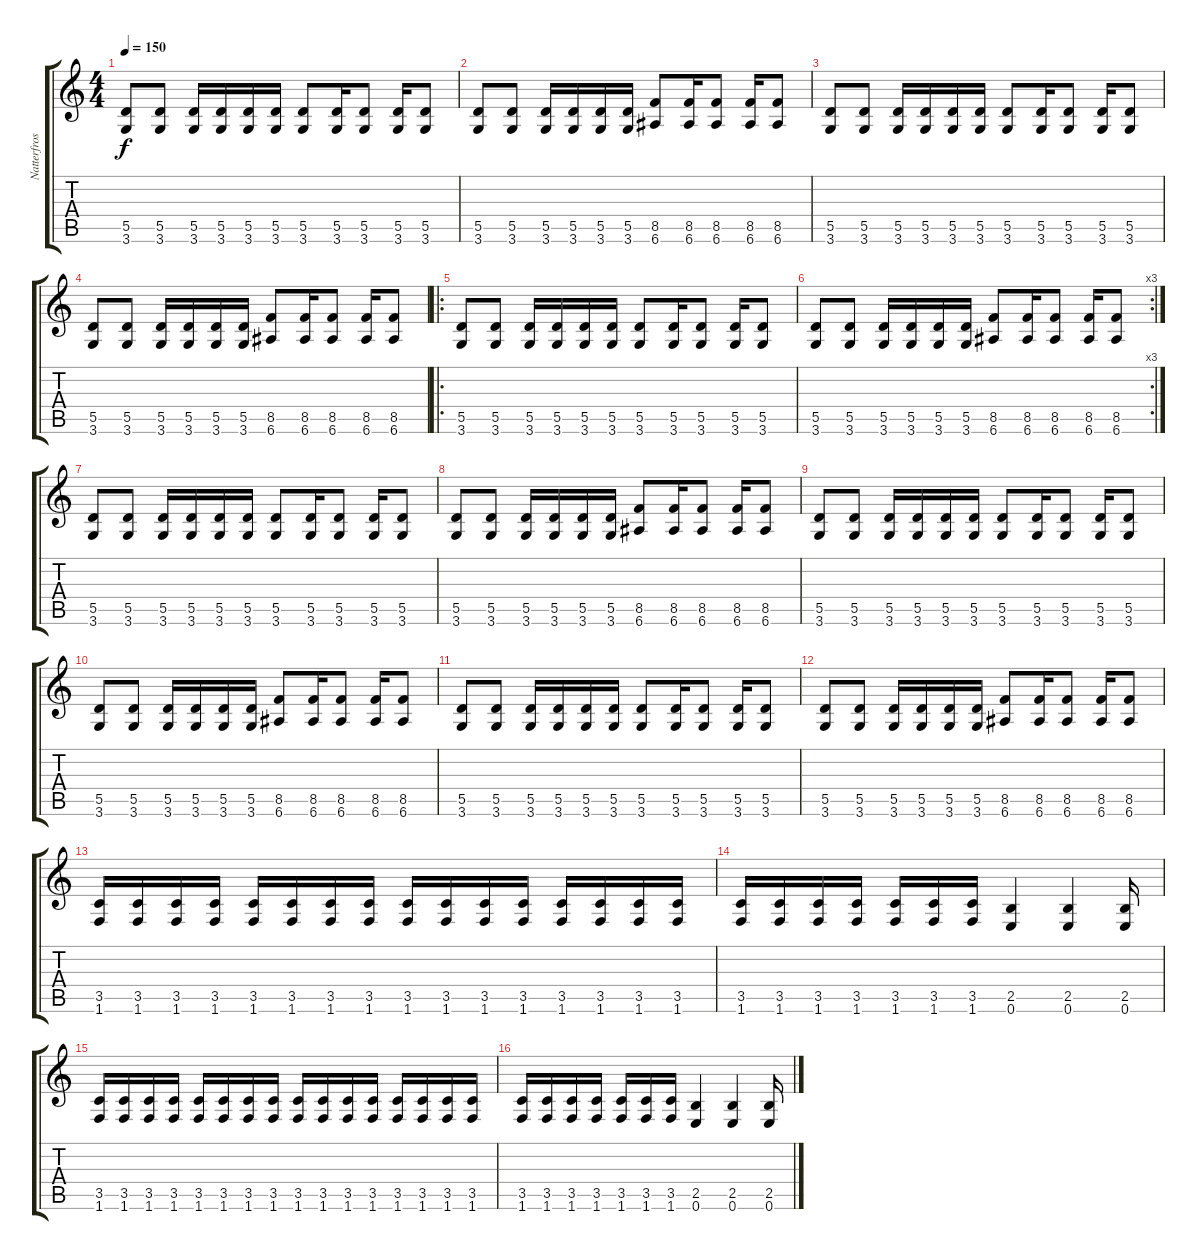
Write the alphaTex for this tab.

\track ("Natterfrost" "Natterfros") {instrument distortionguitar}
\staff {score tabs}
\tuning (E4 B3 G3 D3 A2 E2) {hide}
\ts (4 4)
\tempo 150
\clef g2
\ks c
(5.5 3.6).8{dy f instrument distortionguitar} (5.5 3.6).8 (5.5 3.6).16 (5.5 3.6).16 (5.5 3.6).16 (5.5 3.6).16 (5.5 3.6).8 (5.5 3.6).16 (5.5 3.6).8 (5.5 3.6).16 (5.5 3.6).8 |
(5.5 3.6).8 (5.5 3.6).8 (5.5 3.6).16 (5.5 3.6).16 (5.5 3.6).16 (5.5 3.6).16 (8.5 6.6).8 (8.5 6.6).16 (8.5 6.6).8 (8.5 6.6).16 (8.5 6.6).8 |
(5.5 3.6).8 (5.5 3.6).8 (5.5 3.6).16 (5.5 3.6).16 (5.5 3.6).16 (5.5 3.6).16 (5.5 3.6).8 (5.5 3.6).16 (5.5 3.6).8 (5.5 3.6).16 (5.5 3.6).8 |
(5.5 3.6).8 (5.5 3.6).8 (5.5 3.6).16 (5.5 3.6).16 (5.5 3.6).16 (5.5 3.6).16 (8.5 6.6).8 (8.5 6.6).16 (8.5 6.6).8 (8.5 6.6).16 (8.5 6.6).8 |
\ro
(5.5 3.6).8 (5.5 3.6).8 (5.5 3.6).16 (5.5 3.6).16 (5.5 3.6).16 (5.5 3.6).16 (5.5 3.6).8 (5.5 3.6).16 (5.5 3.6).8 (5.5 3.6).16 (5.5 3.6).8 |
\rc 3
(5.5 3.6).8 (5.5 3.6).8 (5.5 3.6).16 (5.5 3.6).16 (5.5 3.6).16 (5.5 3.6).16 (8.5 6.6).8 (8.5 6.6).16 (8.5 6.6).8 (8.5 6.6).16 (8.5 6.6).8 |
(5.5 3.6).8 (5.5 3.6).8 (5.5 3.6).16 (5.5 3.6).16 (5.5 3.6).16 (5.5 3.6).16 (5.5 3.6).8 (5.5 3.6).16 (5.5 3.6).8 (5.5 3.6).16 (5.5 3.6).8 |
(5.5 3.6).8 (5.5 3.6).8 (5.5 3.6).16 (5.5 3.6).16 (5.5 3.6).16 (5.5 3.6).16 (8.5 6.6).8 (8.5 6.6).16 (8.5 6.6).8 (8.5 6.6).16 (8.5 6.6).8 |
(5.5 3.6).8 (5.5 3.6).8 (5.5 3.6).16 (5.5 3.6).16 (5.5 3.6).16 (5.5 3.6).16 (5.5 3.6).8 (5.5 3.6).16 (5.5 3.6).8 (5.5 3.6).16 (5.5 3.6).8 |
(5.5 3.6).8 (5.5 3.6).8 (5.5 3.6).16 (5.5 3.6).16 (5.5 3.6).16 (5.5 3.6).16 (8.5 6.6).8 (8.5 6.6).16 (8.5 6.6).8 (8.5 6.6).16 (8.5 6.6).8 |
(5.5 3.6).8 (5.5 3.6).8 (5.5 3.6).16 (5.5 3.6).16 (5.5 3.6).16 (5.5 3.6).16 (5.5 3.6).8 (5.5 3.6).16 (5.5 3.6).8 (5.5 3.6).16 (5.5 3.6).8 |
(5.5 3.6).8 (5.5 3.6).8 (5.5 3.6).16 (5.5 3.6).16 (5.5 3.6).16 (5.5 3.6).16 (8.5 6.6).8 (8.5 6.6).16 (8.5 6.6).8 (8.5 6.6).16 (8.5 6.6).8 |
(3.5 1.6).16 (3.5 1.6).16 (3.5 1.6).16 (3.5 1.6).16 (3.5 1.6).16 (3.5 1.6).16 (3.5 1.6).16 (3.5 1.6).16 (3.5 1.6).16 (3.5 1.6).16 (3.5 1.6).16 (3.5 1.6).16 (3.5 1.6).16 (3.5 1.6).16 (3.5 1.6).16 (3.5 1.6).16 |
(3.5 1.6).16 (3.5 1.6).16 (3.5 1.6).16 (3.5 1.6).16 (3.5 1.6).16 (3.5 1.6).16 (3.5 1.6).16 (2.5 0.6).4 (2.5 0.6).4 (2.5 0.6).16 |
(3.5 1.6).16 (3.5 1.6).16 (3.5 1.6).16 (3.5 1.6).16 (3.5 1.6).16 (3.5 1.6).16 (3.5 1.6).16 (3.5 1.6).16 (3.5 1.6).16 (3.5 1.6).16 (3.5 1.6).16 (3.5 1.6).16 (3.5 1.6).16 (3.5 1.6).16 (3.5 1.6).16 (3.5 1.6).16 |
(3.5 1.6).16 (3.5 1.6).16 (3.5 1.6).16 (3.5 1.6).16 (3.5 1.6).16 (3.5 1.6).16 (3.5 1.6).16 (2.5 0.6).4 (2.5 0.6).4 (2.5 0.6).16
